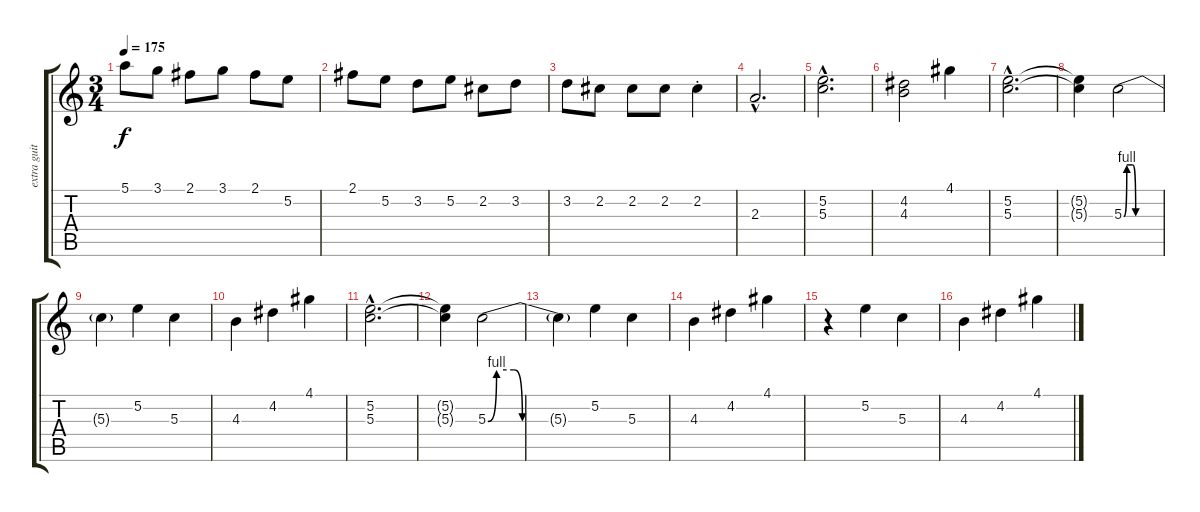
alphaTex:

\track ("extra guitar" "extra guit") {instrument electricguitarjazz}
\staff {score tabs}
\tuning (E4 B3 G3 D3 A2 E2) {hide}
\ts (3 4)
\tempo 175
\clef g2
\ks c
5.1.8{dy f} 3.1.8 2.1.8 3.1.8 2.1.8 5.2.8 |
2.1.8 5.2.8 3.2.8 5.2.8 2.2.8 3.2.8 |
3.2.8 2.2.8 2.2.8 2.2.8 2.2{st}.4 |
2.3{hac}.2{d} |
(5.2{hac} 5.3{hac}).2{d} |
(4.2 4.3).2 4.1.4 |
(5.2{hac} 5.3{hac}).2{d} |
(5.2{t} 5.3{t}).4 5.3{be (custom 0 0 5 4 15 4 20 0 30 0 45 0 60 0)}.2 |
5.3{t}.4 5.2.4 5.3.4 |
4.3.4 4.2.4 4.1.4 |
(5.2{hac} 5.3{hac}).2{d} |
(5.2{t} 5.3{t}).4 5.3{be (custom 0 0 5 4 15 4 20 0 30 0 45 0 60 0)}.2 |
5.3{t}.4 5.2.4 5.3.4 |
4.3.4 4.2.4 4.1.4 |
r.4 5.2.4 5.3.4 |
4.3.4 4.2.4 4.1.4
